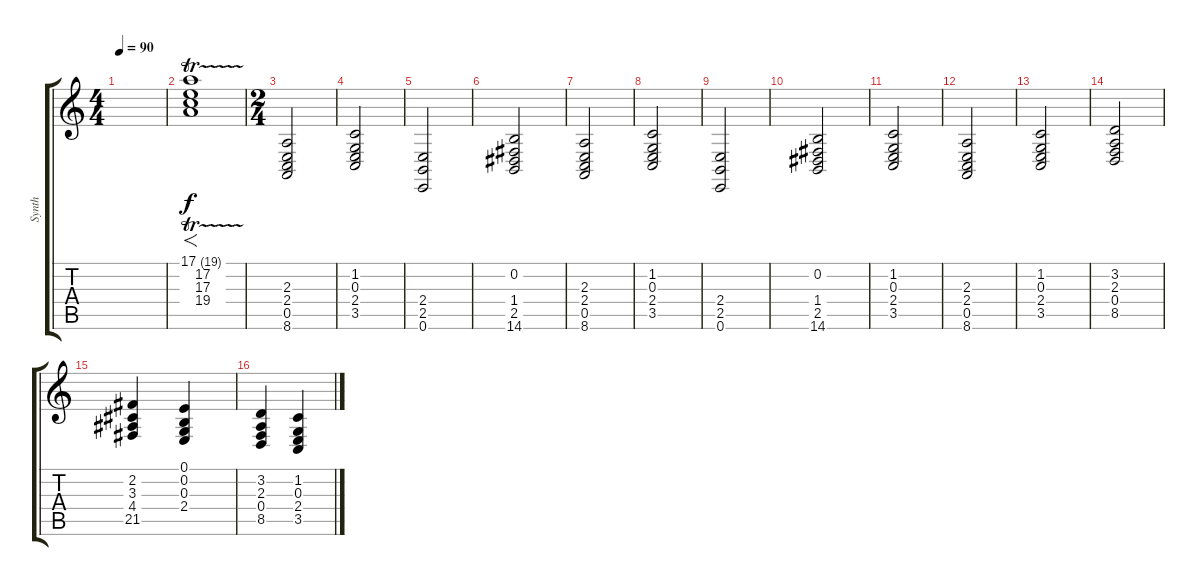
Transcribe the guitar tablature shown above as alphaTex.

\track ("Synth" "Synth") {instrument stringensemble1}
\staff {score tabs}
\tuning (E4 B3 G3 D3 A2 E2) {hide}
\ts (4 4)
\tempo 90
\clef g2
\ks c
|
(17.1{tr (19 32)} 17.2 17.3 19.4).1{f} |
\ts (2 4)
(2.3 2.4 0.5 8.6).2 |
(1.2 0.3 2.4 3.5).2 |
(2.4 2.5 0.6).2 |
(0.2 1.4 2.5 14.6).2 |
(2.3 2.4 0.5 8.6).2 |
(1.2 0.3 2.4 3.5).2 |
(2.4 2.5 0.6).2 |
(0.2 1.4 2.5 14.6).2 |
(1.2 0.3 2.4 3.5).2 |
(2.3 2.4 0.5 8.6).2 |
(1.2 0.3 2.4 3.5).2 |
(3.2 2.3 0.4 8.5).2 |
(2.2 3.3 4.4 21.5).4 (0.1 0.2 0.3 2.4).4 |
(3.2 2.3 0.4 8.5).4 (1.2 0.3 2.4 3.5).4
